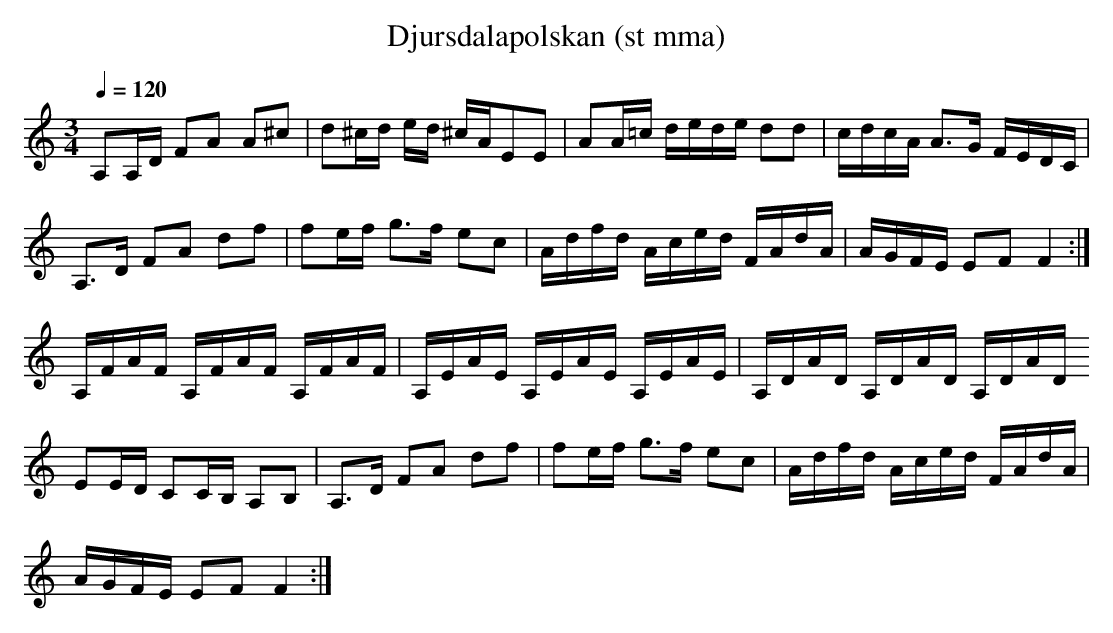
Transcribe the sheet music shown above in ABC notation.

X:1
T:Djursdalapolskan (st mma)
M:3/4
L:1/8
Q:1/4=120
K:C
V:1
A,A,/2D/2 FA A^c|d^c/2d/2 e/2d/2 ^c/2A/2EE|AA/2=c/2 d/2e/2d/2e/2 dd|c/2d/2c/2A/2 A3/2G/2 F/2E/2D/2C/2|
A,3/2D/2 FA df|fe/2f/2 g3/2f/2 ec|A/2d/2f/2d/2 A/2c/2e/2d/2 F/2A/2d/2A/2|A/2G/2F/2E/2 EF F2:|
A,/F/A/F/ A,/F/A/F/ A,/F/A/F/|A,/E/A/E/ A,/E/A/E/ A,/E/A/E/|A,/D/A/D/ A,/D/A/D/ A,/D/A/D/
EE/D/ CC/B,/ A,B,|A,>D FA df|fe/f/ g>f ec|A/d/f/d/ A/c/e/d/ F/A/d/A/|
A/G/F/E/ EF F2:|
